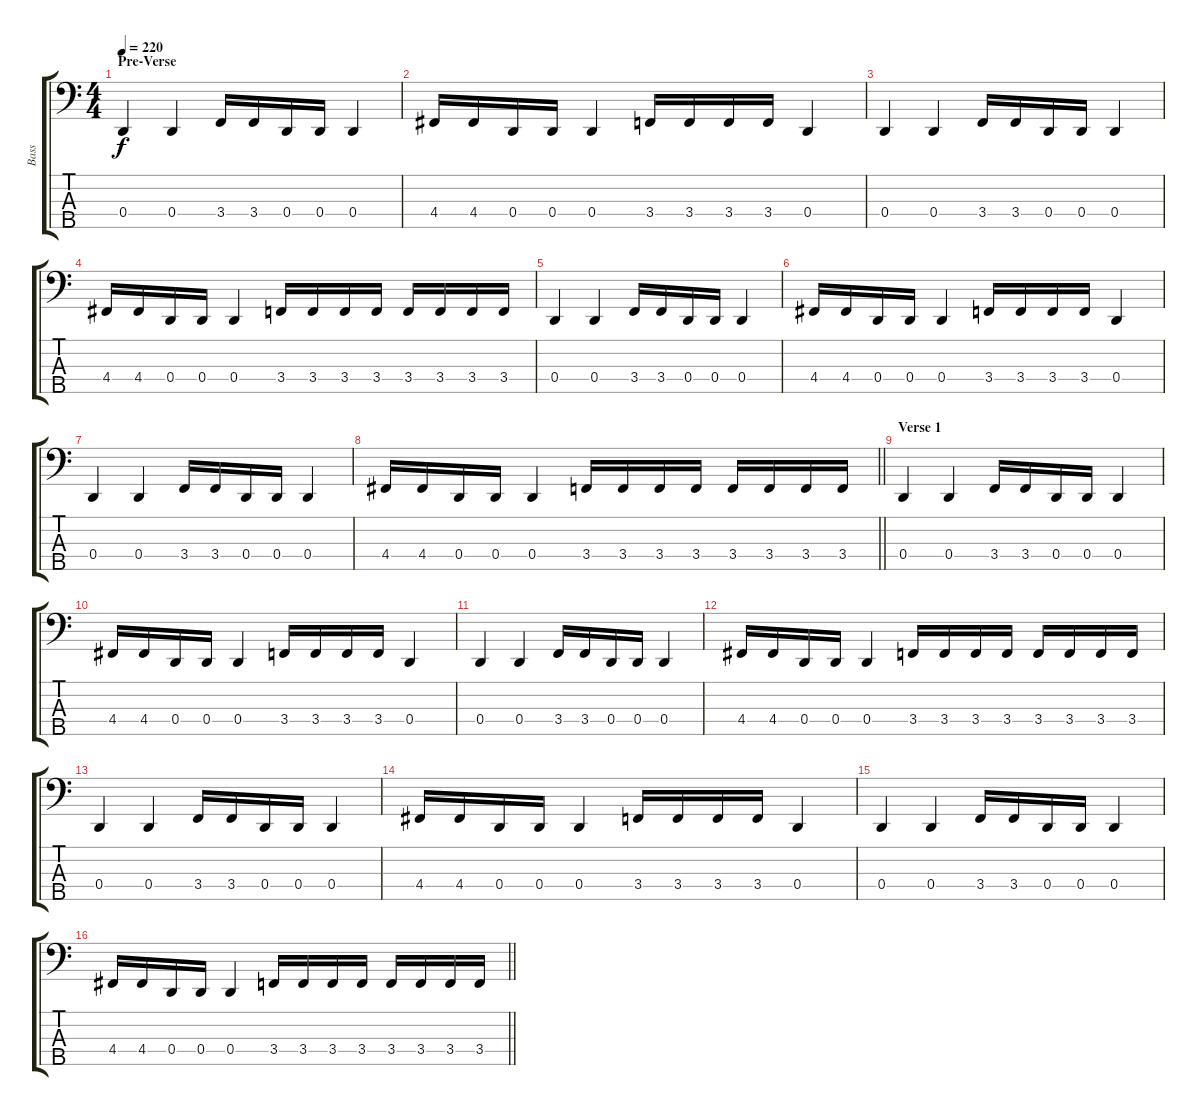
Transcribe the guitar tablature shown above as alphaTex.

\track ("Bass" "Bass") {instrument electricbasspick}
\staff {score tabs}
\tuning (F2 C2 G1 D1 A0) {hide}
\ts (4 4)
\section ("" "Pre-Verse")
\tempo 220
\clef f4
\ks c
0.4.4{dy f instrument electricbasspick} 0.4.4 3.4.16 3.4.16 0.4.16 0.4.16 0.4.4 |
4.4.16 4.4.16 0.4.16 0.4.16 0.4.4 3.4.16 3.4.16 3.4.16 3.4.16 0.4.4 |
0.4.4 0.4.4 3.4.16 3.4.16 0.4.16 0.4.16 0.4.4 |
4.4.16 4.4.16 0.4.16 0.4.16 0.4.4 3.4.16 3.4.16 3.4.16 3.4.16 3.4.16 3.4.16 3.4.16 3.4.16 |
0.4.4 0.4.4 3.4.16 3.4.16 0.4.16 0.4.16 0.4.4 |
4.4.16 4.4.16 0.4.16 0.4.16 0.4.4 3.4.16 3.4.16 3.4.16 3.4.16 0.4.4 |
0.4.4 0.4.4 3.4.16 3.4.16 0.4.16 0.4.16 0.4.4 |
\barLineRight lightlight
4.4.16 4.4.16 0.4.16 0.4.16 0.4.4 3.4.16 3.4.16 3.4.16 3.4.16 3.4.16 3.4.16 3.4.16 3.4.16 |
\section ("" "Verse 1")
0.4.4 0.4.4 3.4.16 3.4.16 0.4.16 0.4.16 0.4.4 |
4.4.16 4.4.16 0.4.16 0.4.16 0.4.4 3.4.16 3.4.16 3.4.16 3.4.16 0.4.4 |
0.4.4 0.4.4 3.4.16 3.4.16 0.4.16 0.4.16 0.4.4 |
4.4.16 4.4.16 0.4.16 0.4.16 0.4.4 3.4.16 3.4.16 3.4.16 3.4.16 3.4.16 3.4.16 3.4.16 3.4.16 |
0.4.4 0.4.4 3.4.16 3.4.16 0.4.16 0.4.16 0.4.4 |
4.4.16 4.4.16 0.4.16 0.4.16 0.4.4 3.4.16 3.4.16 3.4.16 3.4.16 0.4.4 |
0.4.4 0.4.4 3.4.16 3.4.16 0.4.16 0.4.16 0.4.4 |
\barLineRight lightlight
4.4.16 4.4.16 0.4.16 0.4.16 0.4.4 3.4.16 3.4.16 3.4.16 3.4.16 3.4.16 3.4.16 3.4.16 3.4.16
